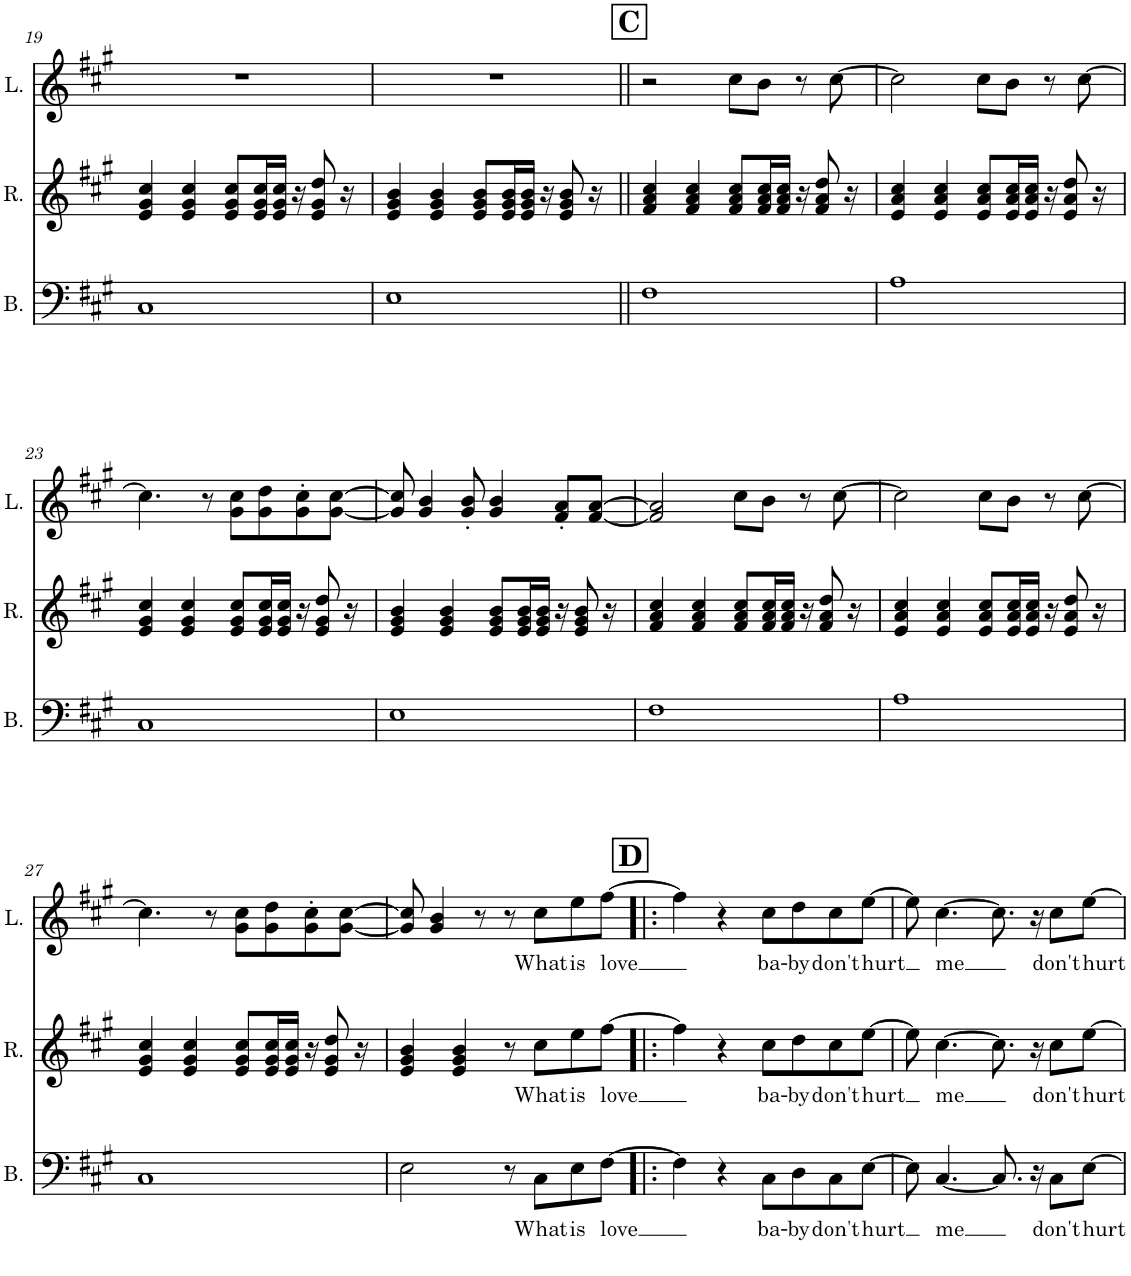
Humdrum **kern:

**kern	**text	**kern	**text	**kern	**text
*part3	*part3	*part2	*part2	*part1	*part1
*staff3	*staff3	*staff2	*staff2	*staff1	*staff1
*I"Bass	*	*I"Riff	*	*I"Lead	*
*I'B.	*	*I'R.	*	*I'L.	*
!!LO:PB:g=z
*clefF4	*	*clefG2	*	*clefG2	*
*Trd12c21	*	*Trd8c14	*	*Trd1c2	*
*k[f#c#g#]	*	*k[f#c#g#]	*	*k[f#c#g#]	*
*M4/4	*	*M4/4	*	*M4/4	*
=19	=19	=19	=19	=19	=19
1C#	.	4e/ 4g#/ 4cc#/	.	1r	.
.	.	4e/ 4g#/ 4cc#/	.	.	.
.	.	8e/ 8g#/ 8cc#/L	.	.	.
.	.	16e/ 16g#/ 16cc#/L	.	.	.
.	.	16e/ 16g#/ 16cc#/JJ	.	.	.
.	.	16r	.	.	.
.	.	8e/ 8g#/ 8dd/	.	.	.
.	.	16r	.	.	.
=20	=20	=20	=20	=20	=20
1E	.	4e/ 4g#/ 4b/	.	1r	.
.	.	4e/ 4g#/ 4b/	.	.	.
.	.	8e/ 8g#/ 8b/L	.	.	.
.	.	16e/ 16g#/ 16b/L	.	.	.
.	.	16e/ 16g#/ 16b/JJ	.	.	.
.	.	16r	.	.	.
.	.	8e/ 8g#/ 8b/	.	.	.
.	.	16r	.	.	.
!!LO:REH:place=s1:a:B:cj:fs=14:t=C
=21||	=21||	=21||	=21||	=21||	=21||
1F#	.	4f#/ 4a/ 4cc#/	.	2r	.
.	.	4f#/ 4a/ 4cc#/	.	.	.
.	.	8f#/ 8a/ 8cc#/L	.	8cc#\L	.
.	.	16f#/ 16a/ 16cc#/L	.	8b\J	.
.	.	16f#/ 16a/ 16cc#/JJ	.	.	.
.	.	16r	.	8r	.
.	.	8f#/ 8a/ 8dd/	.	.	.
.	.	.	.	[8cc#\	.
.	.	16r	.	.	.
=22	=22	=22	=22	=22	=22
1A	.	4e/ 4a/ 4cc#/	.	2cc#\]	.
.	.	4e/ 4a/ 4cc#/	.	.	.
.	.	8e/ 8a/ 8cc#/L	.	8cc#\L	.
.	.	16e/ 16a/ 16cc#/L	.	8b\J	.
.	.	16e/ 16a/ 16cc#/JJ	.	.	.
.	.	16r	.	8r	.
.	.	8e/ 8a/ 8dd/	.	.	.
.	.	.	.	[8cc#\	.
.	.	16r	.	.	.
!!LO:LB:g=z
=23	=23	=23	=23	=23	=23
1C#	.	4e/ 4g#/ 4cc#/	.	4.cc#\]	.
.	.	4e/ 4g#/ 4cc#/	.	.	.
.	.	.	.	8r	.
.	.	8e/ 8g#/ 8cc#/L	.	8g#\ 8cc#\L	.
.	.	16e/ 16g#/ 16cc#/L	.	8g#\ 8dd\	.
.	.	16e/ 16g#/ 16cc#/JJ	.	.	.
.	.	16r	.	8g#\' 8cc#\'	.
.	.	8e/ 8g#/ 8dd/	.	.	.
.	.	.	.	[8g#\ [8cc#\J	.
.	.	16r	.	.	.
=24	=24	=24	=24	=24	=24
1E	.	4e/ 4g#/ 4b/	.	8g#/] 8cc#/]	.
.	.	.	.	4g#/ 4b/	.
.	.	4e/ 4g#/ 4b/	.	.	.
.	.	.	.	8g#/' 8b/'	.
.	.	8e/ 8g#/ 8b/L	.	4g#/ 4b/	.
.	.	16e/ 16g#/ 16b/L	.	.	.
.	.	16e/ 16g#/ 16b/JJ	.	.	.
.	.	16r	.	8f#/' 8a/'L	.
.	.	8e/ 8g#/ 8b/	.	.	.
.	.	.	.	[8f#/ [8a/J	.
.	.	16r	.	.	.
=25	=25	=25	=25	=25	=25
1F#	.	4f#/ 4a/ 4cc#/	.	2f#/] 2a/]	.
.	.	4f#/ 4a/ 4cc#/	.	.	.
.	.	8f#/ 8a/ 8cc#/L	.	8cc#\L	.
.	.	16f#/ 16a/ 16cc#/L	.	8b\J	.
.	.	16f#/ 16a/ 16cc#/JJ	.	.	.
.	.	16r	.	8r	.
.	.	8f#/ 8a/ 8dd/	.	.	.
.	.	.	.	[8cc#\	.
.	.	16r	.	.	.
=26	=26	=26	=26	=26	=26
1A	.	4e/ 4a/ 4cc#/	.	2cc#\]	.
.	.	4e/ 4a/ 4cc#/	.	.	.
.	.	8e/ 8a/ 8cc#/L	.	8cc#\L	.
.	.	16e/ 16a/ 16cc#/L	.	8b\J	.
.	.	16e/ 16a/ 16cc#/JJ	.	.	.
.	.	16r	.	8r	.
.	.	8e/ 8a/ 8dd/	.	.	.
.	.	.	.	[8cc#\	.
.	.	16r	.	.	.
!!LO:LB:g=z
=27	=27	=27	=27	=27	=27
1C#	.	4e/ 4g#/ 4cc#/	.	4.cc#\]	.
.	.	4e/ 4g#/ 4cc#/	.	.	.
.	.	.	.	8r	.
.	.	8e/ 8g#/ 8cc#/L	.	8g#\ 8cc#\L	.
.	.	16e/ 16g#/ 16cc#/L	.	8g#\ 8dd\	.
.	.	16e/ 16g#/ 16cc#/JJ	.	.	.
.	.	16r	.	8g#\' 8cc#\'	.
.	.	8e/ 8g#/ 8dd/	.	.	.
.	.	.	.	[8g#\ [8cc#\J	.
.	.	16r	.	.	.
=28	=28	=28	=28	=28	=28
2E\	.	4e/ 4g#/ 4b/	.	8g#/] 8cc#/]	.
.	.	.	.	4g#/ 4b/	.
.	.	4e/ 4g#/ 4b/	.	.	.
.	.	.	.	8r	.
8r	.	8r	.	8r	.
!	!LO:LY:b	!	!LO:LY:b	!	!LO:LY:b
8C#\L	What	8cc#\L	What	8cc#\L	What
!	!LO:LY:b	!	!LO:LY:b	!	!LO:LY:b
8E\	is	8ee\	is	8ee\	is
!	!LO:LY:b	!	!LO:LY:b	!	!LO:LY:b
[8F#\J	love	[8ff#\J	love	[8ff#\J	love
!!LO:REH:place=s1:a:B:cj:fs=14:t=D
=29!|:	=29!|:	=29!|:	=29!|:	=29!|:	=29!|:
4F#\]	.	4ff#\]	.	4ff#\]	.
4r	.	4r	.	4r	.
!	!LO:LY:b	!	!LO:LY:b	!	!LO:LY:b
8C#\L	ba-	8cc#\L	ba-	8cc#\L	ba-
!	!LO:LY:b	!	!LO:LY:b	!	!LO:LY:b
8D\	-by	8dd\	-by	8dd\	-by
!	!LO:LY:b	!	!LO:LY:b	!	!LO:LY:b
8C#\	don't	8cc#\	don't	8cc#\	don't
!	!LO:LY:b	!	!LO:LY:b	!	!LO:LY:b
[8E\J	hurt	[8ee\J	hurt	[8ee\J	hurt
=30	=30	=30	=30	=30	=30
8E\]	.	8ee\]	.	8ee\]	.
!	!LO:LY:b	!	!LO:LY:b	!	!LO:LY:b
[4.C#/	me	[4.cc#\	me	[4.cc#\	me
8.C#/]	.	8.cc#\]	.	8.cc#\]	.
16r	.	16r	.	16r	.
!	!LO:LY:b	!	!LO:LY:b	!	!LO:LY:b
8C#\L	don't	8cc#\L	don't	8cc#\L	don't
!	!LO:LY:b	!	!LO:LY:b	!	!LO:LY:b
[8E\J	hurt	[8ee\J	hurt	[8ee\J	hurt
=	=	=	=	=	=
*-	*-	*-	*-	*-	*-
